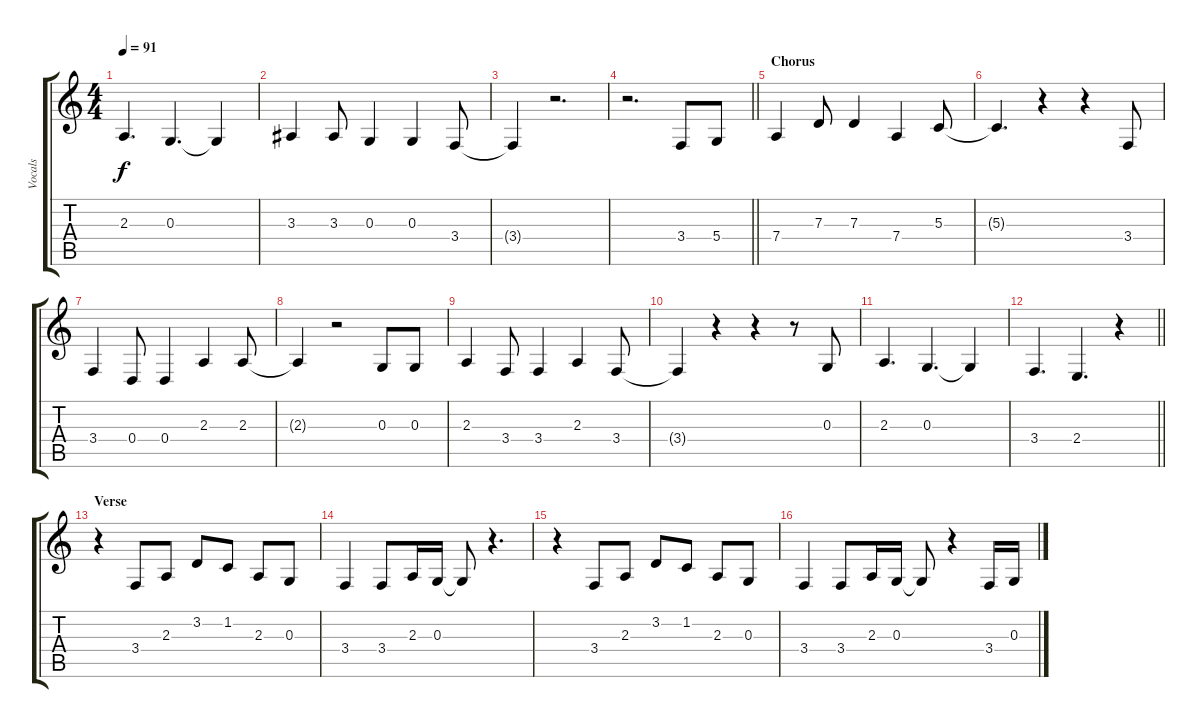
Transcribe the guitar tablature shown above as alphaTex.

\track ("Vocals" "Vocals") {instrument lead8bassandlead}
\staff {score tabs}
\tuning (E4 B3 G3 D3 A2 E2) {hide}
\ts (4 4)
\tempo 91
\clef g2
\ks c
2.3.4{d dy f} 0.3.4{d} 0.3{t}.4 |
3.3.4 3.3.8 0.3.4 0.3.4 3.4.8 |
3.4{t}.4 r.2{d} |
\barLineRight lightlight
r.2{d} 3.4.8 5.4.8 |
\section ("" "Chorus")
7.4.4 7.3.8 7.3.4 7.4.4 5.3.8 |
5.3{t}.4{d} r.4 r.4 3.4.8 |
3.4.4 0.4.8 0.4.4 2.3.4 2.3.8 |
2.3{t}.4 r.2 0.3.8 0.3.8 |
2.3.4 3.4.8 3.4.4 2.3.4 3.4.8 |
3.4{t}.4 r.4 r.4 r.8 0.3.8 |
2.3.4{d} 0.3.4{d} 0.3{t}.4 |
\barLineRight lightlight
3.4.4{d} 2.4.4{d} r.4 |
\section ("" "Verse")
r.4 3.4.8 2.3.8 3.2.8 1.2.8 2.3.8 0.3.8 |
3.4.4 3.4.8 2.3.16 0.3.16 0.3{t}.8 r.4{d} |
r.4 3.4.8 2.3.8 3.2.8 1.2.8 2.3.8 0.3.8 |
3.4.4 3.4.8 2.3.16 0.3.16 0.3{t}.8 r.4 3.4.16 0.3.16
